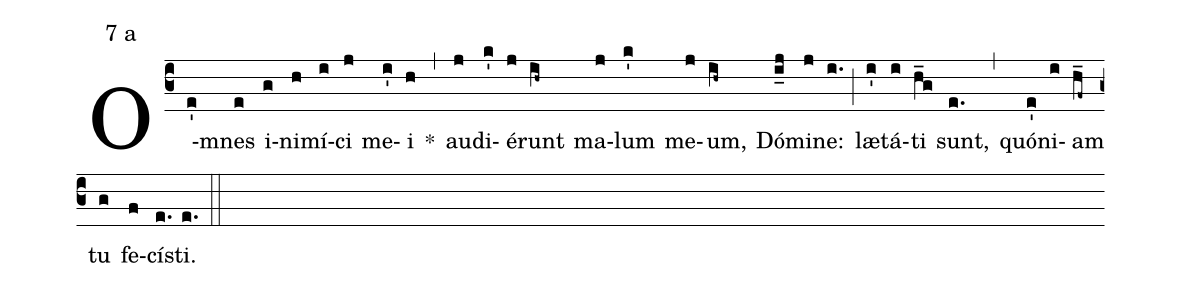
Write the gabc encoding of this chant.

mode:7 a;
%%
(c3) O(e')mnes(e) i(g)ni(h)mí(i)ci(j) me(i')i(h) *(,) au(j)di(k')é(j)runt(ih~) ma(j)lum(k') me(j)um,(ih~) Dó(i_j)mi(j)ne:(i.) (;) læ(i')tá(i)ti(h_g) sunt,(e.) (,) quó(e')ni(i)am(h_f~) tu(g) fe(f)cí(e.)sti.(e.) (::)
